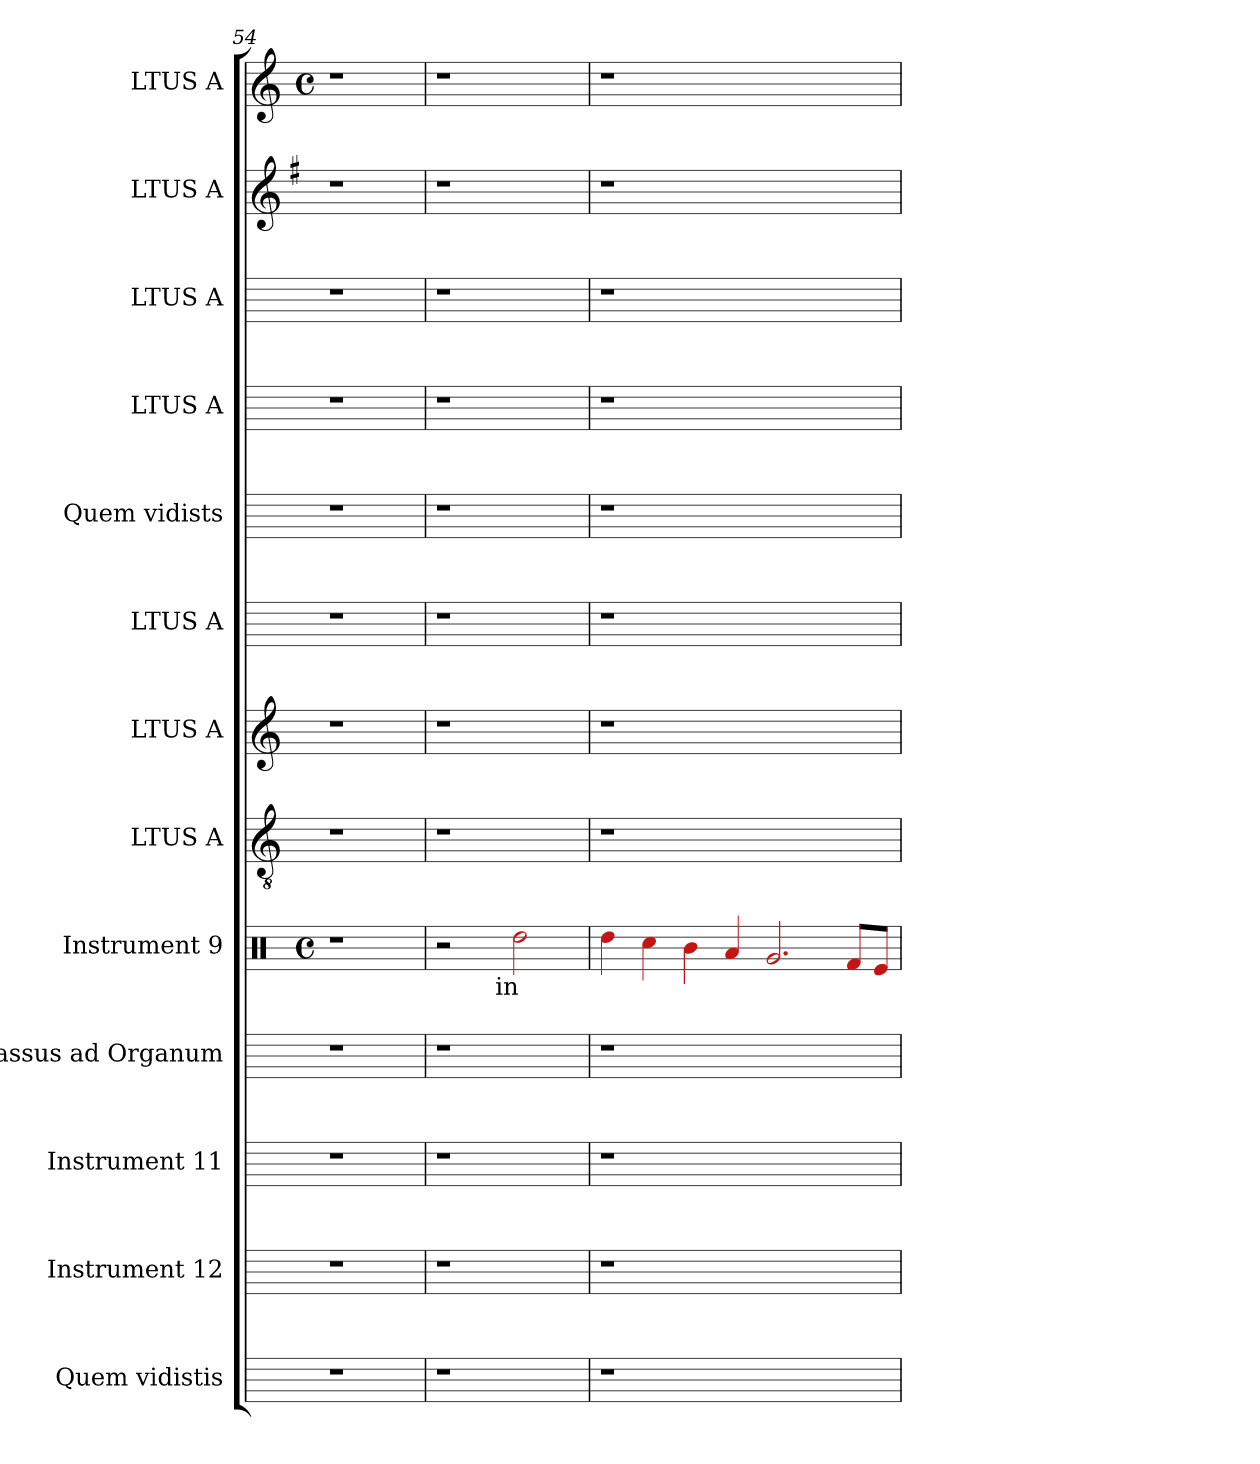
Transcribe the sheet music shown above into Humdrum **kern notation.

**kern	**kern	**kern	**kern	**kern	**kern	**kern	**kern	**kern	**kern	**kern	**kern	**kern
*part13	*part12	*part11	*part10	*part9	*part8	*part7	*part6	*part5	*part4	*part3	*part2	*part1
*staff13	*staff12	*staff11	*staff10	*staff9	*staff8	*staff7	*staff6	*staff5	*staff4	*staff3	*staff2	*staff1
*I"Quem vidistis	*I"Instrument 12	*I"Instrument 11	*I"Bassus ad Organum	*I"Instrument 9	*I"LTUS  A	*I"LTUS  A	*I"LTUS  A	*I"Quem vidists	*I"LTUS  A	*I"LTUS  A	*I"LTUS  A	*I"LTUS  A
*	*	*	*	*clefX	*clefGv2	*clefG2	*	*	*	*	*clefG2	*clefG2
*	*	*	*	*	*	*	*	*	*	*	*k[f#]	*
*	*	*	*	*	*	*	*	*	*	*	*G:	*
*	*	*	*	*M4/4	*	*	*	*	*	*	*	*M4/4
*	*	*	*	*met(c)	*	*	*	*	*	*	*	*met(c)
=54	=54	=54	=54	=54	=54	=54	=54	=54	=54	=54	=54	=54
1r	1r	1r	1r	1r	1r	1r	1r	1r	1r	1r	1r	1r
=55	=55	=55	=55	=55	=55	=55	=55	=55	=55	=55	=55	=55
1r	1r	1r	1r	1r	1r	1r	1r	1r	1r	1r	1r	1r
=56	=56	=56	=56	=56	=56	=56	=56	=56	=56	=56	=56	=56
*	*	*	*	*^	*	*	*	*	*	*	*	*
1r	1r	1r	1r	2r	4..ryy	1r	1r	1r	1r	1r	1r	1r	1r
!	!	!	!	!	!LO:TX:b:t=in	!	!	!	!	!	!	!	!
.	.	.	.	.	2ryy	.	.	.	.	.	.	.	.
.	.	.	.	2dd\	.	.	.	.	.	.	.	.	.
.	.	.	.	.	16ryy	.	.	.	.	.	.	.	.
=57	=57	=57	=57	=57	=57	=57	=57	=57	=57	=57	=57	=57	=57
!	!	!	!	!LO:TX:b:t=ter	!	!	!	!	!	!	!	!	!
*	*	*	*	*v	*v	*	*	*	*	*	*	*	*
1r	1r	1r	1r	4dd\	1r	1r	1r	1r	1r	1r	1r	1r
.	.	.	.	4cc\	.	.	.	.	.	.	.	.
.	.	.	.	4b\	.	.	.	.	.	.	.	.
.	.	.	.	4a/	.	.	.	.	.	.	.	.
1ryy	1ryy	1ryy	1ryy	2.g/	1ryy	1ryy	1ryy	1ryy	1ryy	1ryy	1ryy	1ryy
.	.	.	.	8f/L	.	.	.	.	.	.	.	.
.	.	.	.	8e/J	.	.	.	.	.	.	.	.
=	=	=	=	=	=	=	=	=	=	=	=	=
*-	*-	*-	*-	*-	*-	*-	*-	*-	*-	*-	*-	*-
